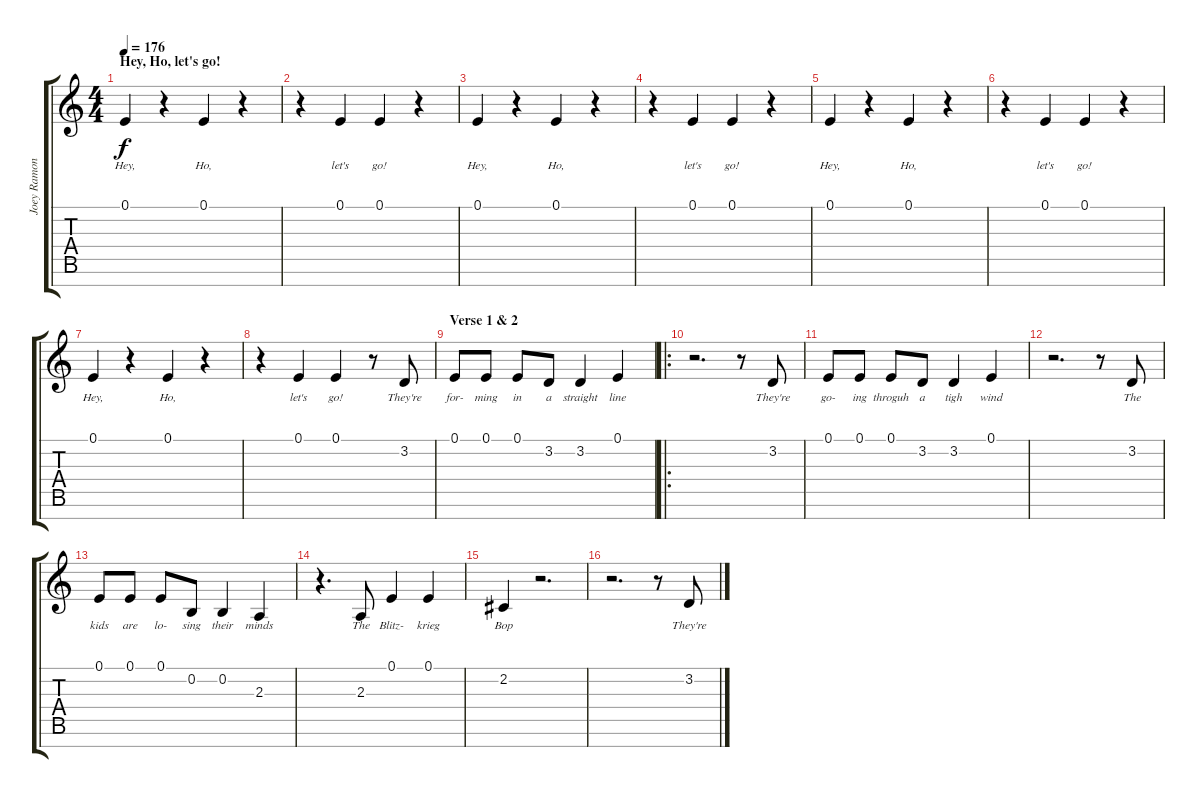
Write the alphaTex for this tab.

\track ("Joey Ramone" "Joey Ramon") {instrument altosax}
\staff {score tabs}
\tuning (E4 B3 G3 D3 A2 E2 B1) {hide}
\ts (4 4)
\section ("" "Hey, Ho, let's go!")
\tempo 176
\clef g2
\ks c
0.1.4{lyrics (0 "Hey,") lyrics (1 "") lyrics (2 "") lyrics (3 "") lyrics (4 "") dy f} r.4 0.1.4{lyrics (0 "Ho,") lyrics (1 "") lyrics (2 "") lyrics (3 "") lyrics (4 "")} r.4 |
r.4 0.1.4{lyrics (0 "let's") lyrics (1 "") lyrics (2 "") lyrics (3 "") lyrics (4 "")} 0.1.4{lyrics (0 "go!") lyrics (1 "") lyrics (2 "") lyrics (3 "") lyrics (4 "")} r.4 |
0.1.4{lyrics (0 "Hey,") lyrics (1 "") lyrics (2 "") lyrics (3 "") lyrics (4 "")} r.4 0.1.4{lyrics (0 "Ho,") lyrics (1 "") lyrics (2 "") lyrics (3 "") lyrics (4 "")} r.4 |
r.4 0.1.4{lyrics (0 "let's") lyrics (1 "") lyrics (2 "") lyrics (3 "") lyrics (4 "")} 0.1.4{lyrics (0 "go!") lyrics (1 "") lyrics (2 "") lyrics (3 "") lyrics (4 "")} r.4 |
0.1.4{lyrics (0 "Hey,") lyrics (1 "") lyrics (2 "") lyrics (3 "") lyrics (4 "")} r.4 0.1.4{lyrics (0 "Ho,") lyrics (1 "") lyrics (2 "") lyrics (3 "") lyrics (4 "")} r.4 |
r.4 0.1.4{lyrics (0 "let's") lyrics (1 "") lyrics (2 "") lyrics (3 "") lyrics (4 "")} 0.1.4{lyrics (0 "go!") lyrics (1 "") lyrics (2 "") lyrics (3 "") lyrics (4 "")} r.4 |
0.1.4{lyrics (0 "Hey,") lyrics (1 "") lyrics (2 "") lyrics (3 "") lyrics (4 "")} r.4 0.1.4{lyrics (0 "Ho,") lyrics (1 "") lyrics (2 "") lyrics (3 "") lyrics (4 "")} r.4 |
r.4 0.1.4{lyrics (0 "let's") lyrics (1 "") lyrics (2 "") lyrics (3 "") lyrics (4 "")} 0.1.4{lyrics (0 "go!") lyrics (1 "") lyrics (2 "") lyrics (3 "") lyrics (4 "")} r.8 3.2.8{lyrics (0 "They're") lyrics (1 "") lyrics (2 "") lyrics (3 "") lyrics (4 "")} |
\section ("" "Verse 1 & 2")
0.1.8{lyrics (0 "for-") lyrics (1 "") lyrics (2 "") lyrics (3 "") lyrics (4 "")} 0.1.8{lyrics (0 "ming") lyrics (1 "") lyrics (2 "") lyrics (3 "") lyrics (4 "")} 0.1.8{lyrics (0 "in") lyrics (1 "") lyrics (2 "") lyrics (3 "") lyrics (4 "")} 3.2.8{lyrics (0 "a") lyrics (1 "") lyrics (2 "") lyrics (3 "") lyrics (4 "")} 3.2.4{lyrics (0 "straight") lyrics (1 "") lyrics (2 "") lyrics (3 "") lyrics (4 "")} 0.1.4{lyrics (0 "line") lyrics (1 "") lyrics (2 "") lyrics (3 "") lyrics (4 "")} |
\ro
r.2{d} r.8 3.2.8{lyrics (0 "They're") lyrics (1 "") lyrics (2 "") lyrics (3 "") lyrics (4 "")} |
0.1.8{lyrics (0 "go-") lyrics (1 "") lyrics (2 "") lyrics (3 "") lyrics (4 "")} 0.1.8{lyrics (0 "ing") lyrics (1 "") lyrics (2 "") lyrics (3 "") lyrics (4 "")} 0.1.8{lyrics (0 "throguh") lyrics (1 "") lyrics (2 "") lyrics (3 "") lyrics (4 "")} 3.2.8{lyrics (0 "a") lyrics (1 "") lyrics (2 "") lyrics (3 "") lyrics (4 "")} 3.2.4{lyrics (0 "tigh") lyrics (1 "") lyrics (2 "") lyrics (3 "") lyrics (4 "")} 0.1.4{lyrics (0 "wind") lyrics (1 "") lyrics (2 "") lyrics (3 "") lyrics (4 "")} |
r.2{d} r.8 3.2.8{lyrics (0 "The") lyrics (1 "") lyrics (2 "") lyrics (3 "") lyrics (4 "")} |
0.1.8{lyrics (0 "kids") lyrics (1 "") lyrics (2 "") lyrics (3 "") lyrics (4 "")} 0.1.8{lyrics (0 "are") lyrics (1 "") lyrics (2 "") lyrics (3 "") lyrics (4 "")} 0.1.8{lyrics (0 "lo-") lyrics (1 "") lyrics (2 "") lyrics (3 "") lyrics (4 "")} 0.2.8{lyrics (0 "sing") lyrics (1 "") lyrics (2 "") lyrics (3 "") lyrics (4 "")} 0.2.4{lyrics (0 "their") lyrics (1 "") lyrics (2 "") lyrics (3 "") lyrics (4 "")} 2.3.4{lyrics (0 "minds") lyrics (1 "") lyrics (2 "") lyrics (3 "") lyrics (4 "")} |
r.4{d} 2.3.8{lyrics (0 "The") lyrics (1 "") lyrics (2 "") lyrics (3 "") lyrics (4 "")} 0.1.4{lyrics (0 "Blitz-") lyrics (1 "") lyrics (2 "") lyrics (3 "") lyrics (4 "")} 0.1.4{lyrics (0 "krieg") lyrics (1 "") lyrics (2 "") lyrics (3 "") lyrics (4 "")} |
2.2.4{lyrics (0 "Bop") lyrics (1 "") lyrics (2 "") lyrics (3 "") lyrics (4 "")} r.2{d} |
r.2{d} r.8 3.2.8{lyrics (0 "They're") lyrics (1 "") lyrics (2 "") lyrics (3 "") lyrics (4 "")}
